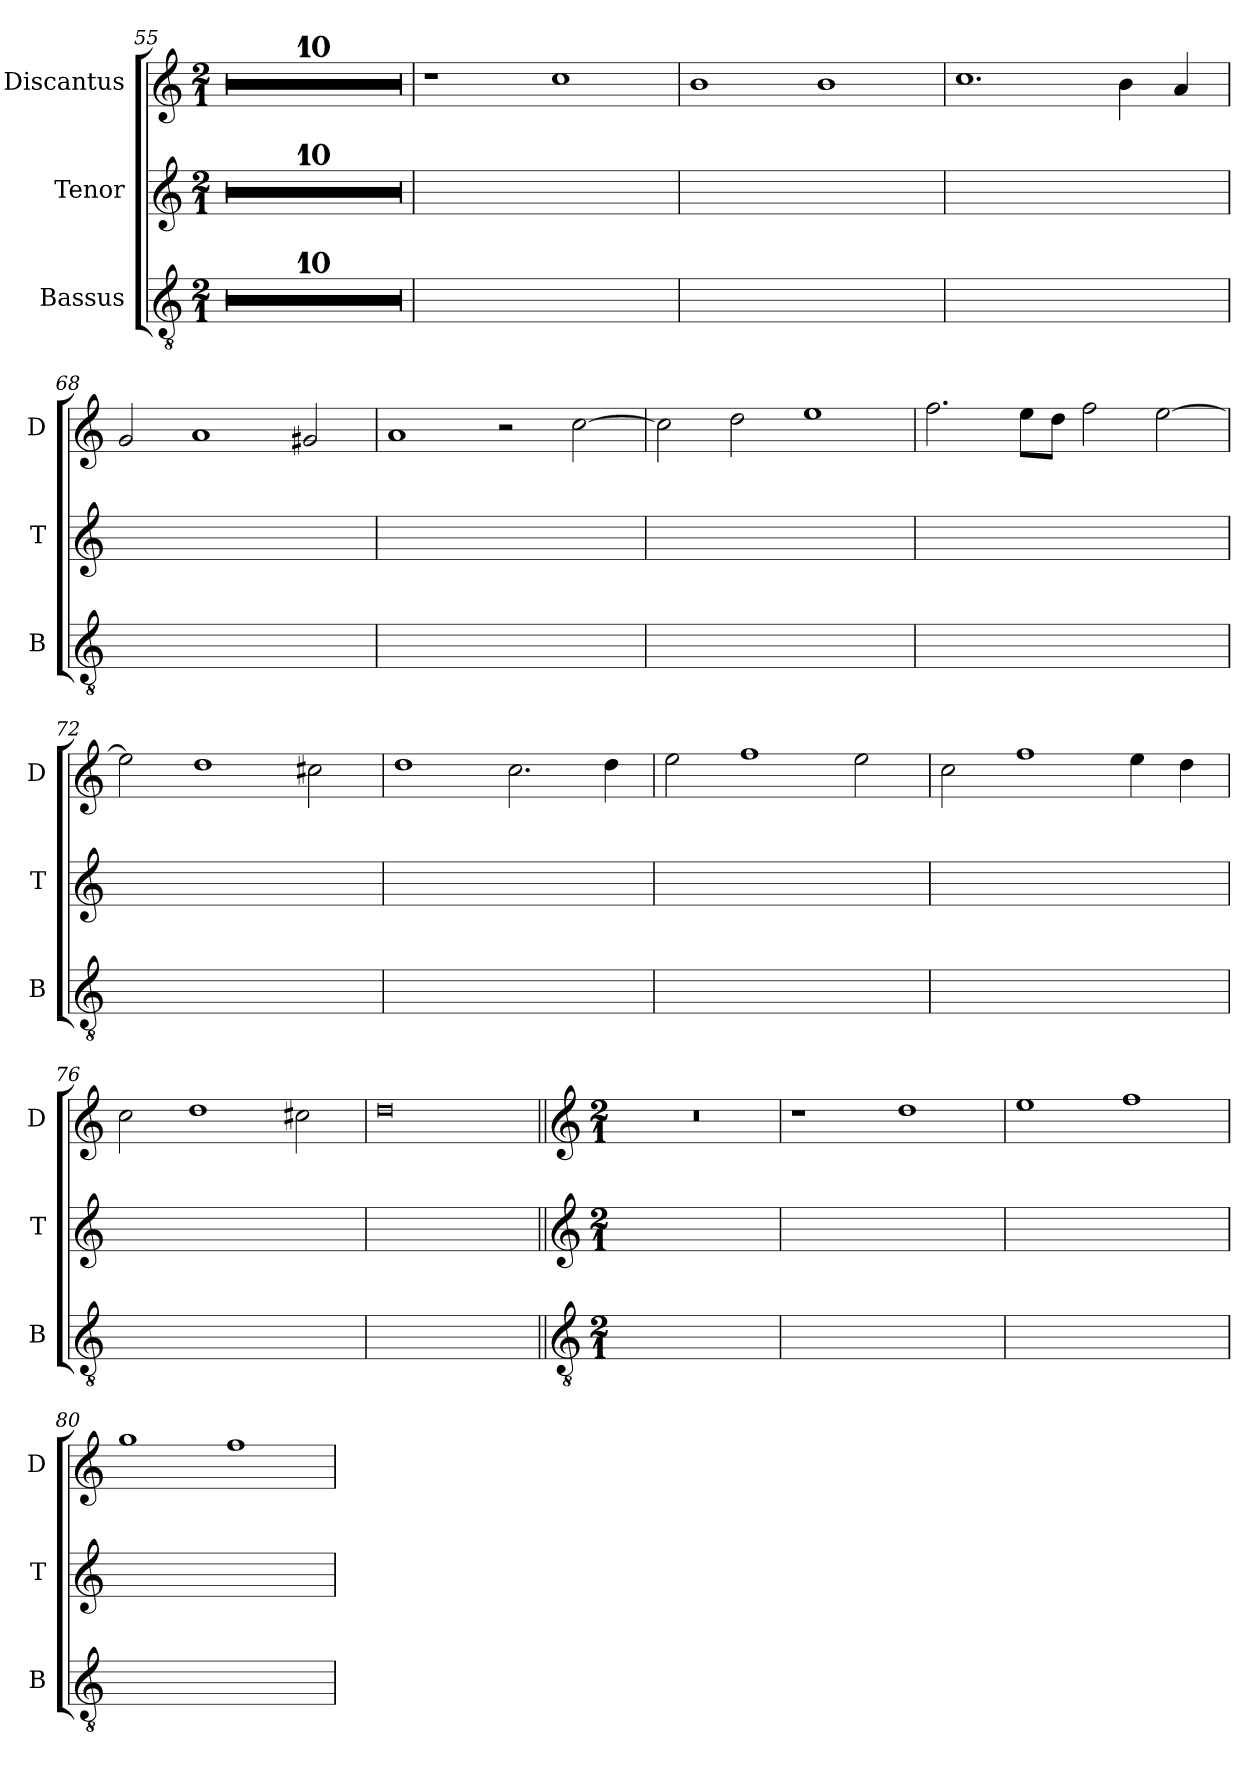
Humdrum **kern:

**kern	**kern	**kern
*part3	*part2	*part1
*staff3	*staff2	*staff1
*I"Bassus	*I"Tenor	*I"Discantus
*I'B	*I'T	*I'D
*clefGv2	*clefG2	*clefG2
*k[]	*k[]	*k[]
*M2/1	*M2/1	*M2/1
=55	=55	=55
0ryy	0ryy	0r
=56	=56	=56
0ryy	0ryy	0r
=57	=57	=57
0ryy	0ryy	0r
=58	=58	=58
0ryy	0ryy	0r
=59	=59	=59
0ryy	0ryy	0r
=60	=60	=60
0ryy	0ryy	0r
=61	=61	=61
0ryy	0ryy	0r
=62	=62	=62
0ryy	0ryy	0r
=63	=63	=63
0ryy	0ryy	0r
=64	=64	=64
0ryy	0ryy	0r
=65	=65	=65
0ryy	0ryy	1r
.	.	1cc
=66	=66	=66
0ryy	0ryy	1b
.	.	1b
=67	=67	=67
0ryy	0ryy	1.cc
.	.	4b
.	.	4a
=68	=68	=68
0ryy	0ryy	2g
.	.	1a
.	.	2g#X
=69	=69	=69
0ryy	0ryy	1a
.	.	2r
.	.	[2cc
=70	=70	=70
0ryy	0ryy	2cc]
.	.	2dd
.	.	1ee
=71	=71	=71
0ryy	0ryy	2.ff
.	.	8eeL
.	.	8ddJ
.	.	2ff
.	.	[2ee
=72	=72	=72
0ryy	0ryy	2ee]
.	.	1dd
.	.	2cc#X
=73	=73	=73
0ryy	0ryy	1dd
.	.	2.cc
.	.	4dd
=74	=74	=74
0ryy	0ryy	2ee
.	.	1ff
.	.	2ee
=75	=75	=75
0ryy	0ryy	2cc
.	.	1ff
.	.	4ee
.	.	4dd
=76	=76	=76
0ryy	0ryy	2cc
.	.	1dd
.	.	2cc#X
=77	=77	=77
0ryy	0ryy	0dd
!!LO:LB:g=z
=||	=||	=||
*clefGv2	*clefG2	*clefG2
*k[]	*k[]	*k[]
*M2/1	*M2/1	*M2/1
0ryy	0ryy	0r
=78	=78	=78
0ryy	0ryy	1r
.	.	1dd
=79	=79	=79
0ryy	0ryy	1ee
.	.	1ff
=80	=80	=80
0ryy	0ryy	1gg
.	.	1ff
=	=	=
*-	*-	*-
